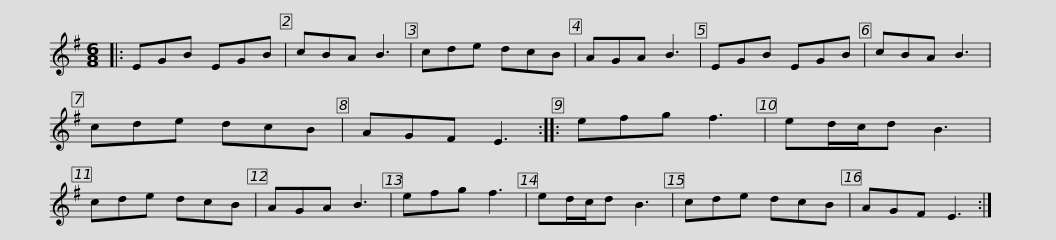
X:1
L:1/8
M:6/8
I:linebreak $
K:Emin
V:1 treble
V:1
|: EGB EGB | cBA B3 | cde dcB | AGA B3 | EGB EGB | %5
 cBA B3 | cde dcB | AGF E3 ::$ efg f3 | ed/c/d B3 | %10
 cde dcB | AGA B3 | efg f3 | ed/c/d B3 | cde dcB | %15
 AGF E3 :| %16
